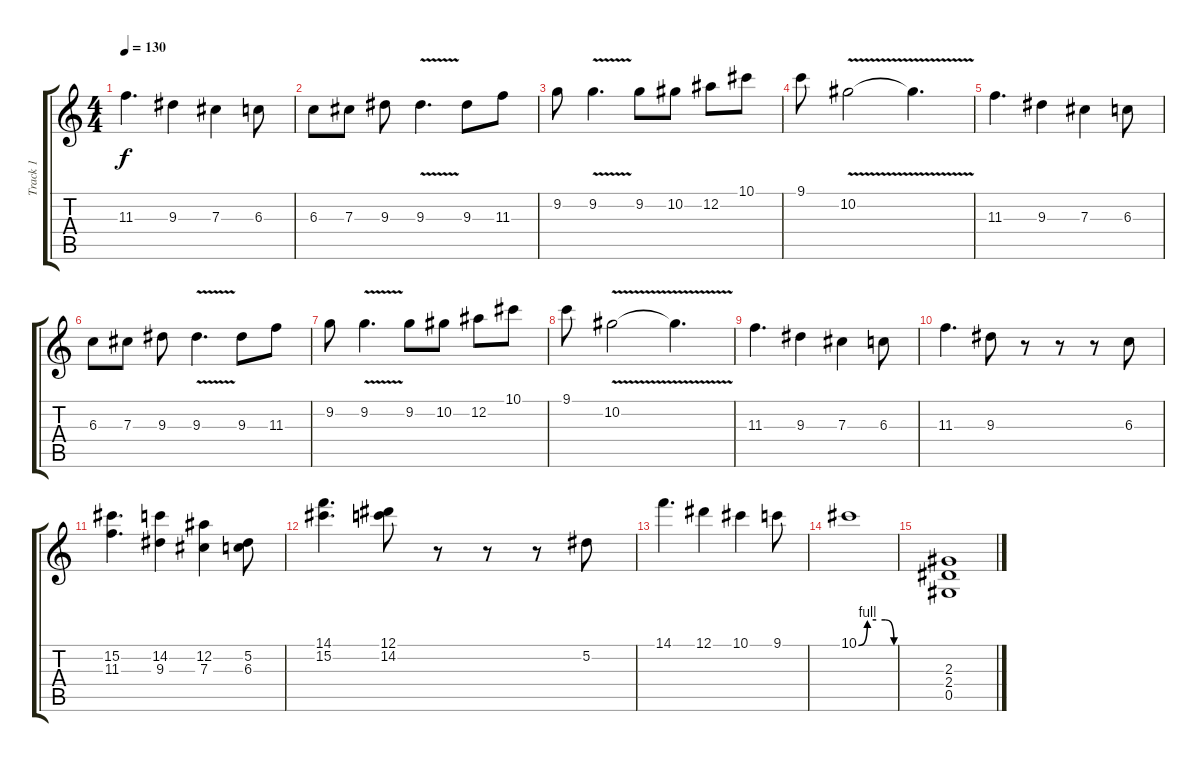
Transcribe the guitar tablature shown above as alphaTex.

\track ("Track 1" "Track 1") {instrument distortionguitar}
\staff {score tabs}
\tuning (Eb4 Bb3 Gb3 Db3 Ab2 Eb2) {hide}
\ts (4 4)
\tempo 130
\clef g2
\ks c
11.3.4{d dy f} 9.3.4 7.3.4 6.3.8 |
6.3.8 7.3.8 9.3.8 9.3{v}.4{d} 9.3.8 11.3.8 |
9.2.8 9.2{v}.4{d} 9.2.8 10.2.8 12.2.8 10.1.8 |
9.1.8 10.2{v}.2 10.2{t}.4{d} |
11.3.4{d} 9.3.4 7.3.4 6.3.8 |
6.3.8 7.3.8 9.3.8 9.3{v}.4{d} 9.3.8 11.3.8 |
9.2.8 9.2{v}.4{d} 9.2.8 10.2.8 12.2.8 10.1.8 |
9.1.8 10.2{v}.2 10.2{t}.4{d} |
11.3.4{d} 9.3.4 7.3.4 6.3.8 |
11.3.4{d} 9.3.8 r.8 r.8 r.8 6.3.8 |
(15.2 11.3).4{d} (14.2 9.3).4 (12.2 7.3).4 (5.2 6.3).8 |
(14.1 15.2).4{d} (12.1 14.2).8 r.8 r.8 r.8 5.2.8 |
14.1.4{d} 12.1.4 10.1.4 9.1.8 |
10.1{be (custom 0 0 15 4 30 4 45 4 60 0)}.1 |
(2.3 2.4 0.5).1
